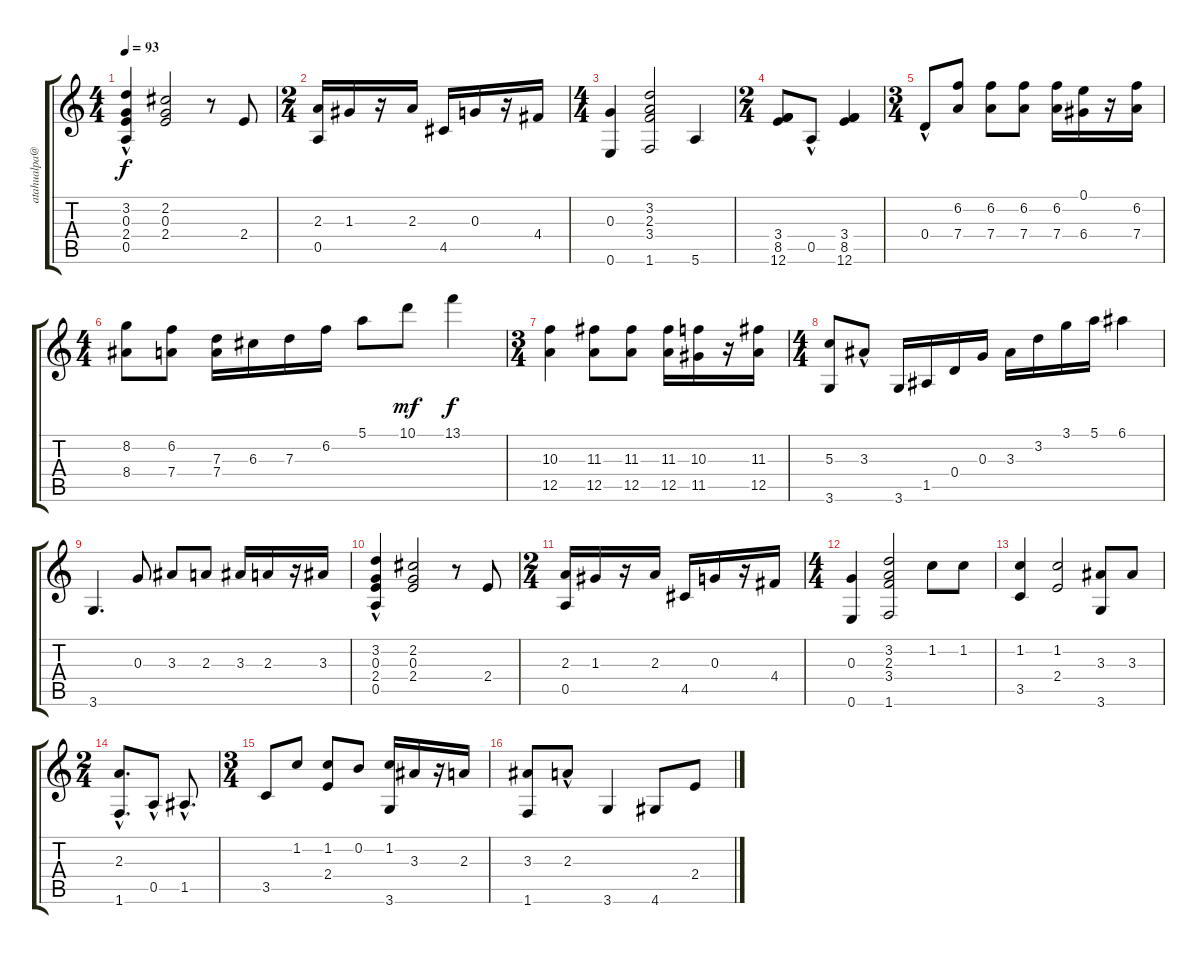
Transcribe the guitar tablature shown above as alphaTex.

\track ("" "atahualpa@") {instrument acousticguitarnylon}
\staff {score tabs}
\tuning (E4 B3 G3 D3 A2 E2) {hide}
\ts (4 4)
\tempo 93
\clef g2
\ks c
(3.2 0.3 2.4 0.5{hac}).4{dy f} (2.2 0.3 2.4).2 r.8 2.4.8 |
\ts (2 4)
(2.3 0.5).16 1.3.16 r.16 2.3.16 4.5.16 0.3.16 r.16 4.4.16 |
\ts (4 4)
(0.3 0.6).4 (3.2 2.3 3.4 1.6).2 5.6.4 |
\ts (2 4)
(3.4 8.5 12.6).8 0.5{hac}.8 (3.4 8.5 12.6).4 |
\ts (3 4)
0.4{hac}.8 (6.2 7.4).8 (6.2 7.4).8 (6.2 7.4).8 (6.2 7.4).16 (0.1 6.4).16 r.16 (6.2 7.4).16 |
\ts (4 4)
(8.2 8.4).8 (6.2 7.4).8 (7.3 7.4).16 6.3.16 7.3.16 6.2.16 5.1.8 10.1.8{dy mf} 13.1.4{dy f} |
\ts (3 4)
(10.3 12.5).4 (11.3 12.5).8 (11.3 12.5).8 (11.3 12.5).16 (10.3 11.5).16 r.16 (11.3 12.5).16 |
\ts (4 4)
(5.3 3.6).8 3.3{hac}.8 3.6.16 1.5.16 0.4.16 0.3.16 3.3.16 3.2.16 3.1.16 5.1.16 6.1.4 |
3.6.4{d} 0.3.8 3.3.8 2.3.8 3.3.16 2.3.16 r.16 3.3.16 |
(3.2 0.3 2.4 0.5{hac}).4 (2.2 0.3 2.4).2 r.8 2.4.8 |
\ts (2 4)
(2.3 0.5).16 1.3.16 r.16 2.3.16 4.5.16 0.3.16 r.16 4.4.16 |
\ts (4 4)
(0.3 0.6).4 (3.2 2.3 3.4 1.6).2 1.2.8 1.2.8 |
(1.2 3.5).4 (1.2 2.4).2 (3.3 3.6).8 3.3.8 |
\ts (2 4)
(2.3 1.6{hac}).8{d} 0.5{hac}.8 1.5{hac}.8{d} |
\ts (3 4)
3.5.8 1.2.8 (1.2 2.4).8 0.2.8 (1.2 3.6).16 3.3.16 r.16 2.3.16 |
(3.3 1.6).8 2.3{hac}.8 3.6.4 4.6.8 2.4.8
